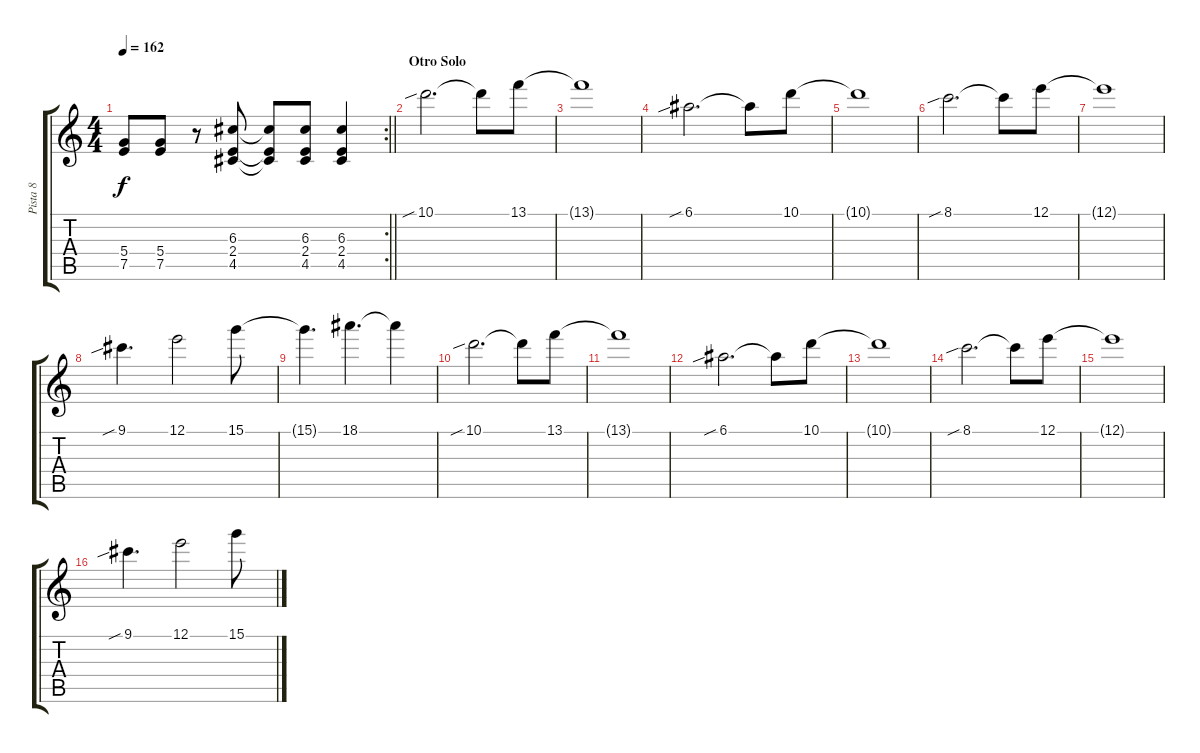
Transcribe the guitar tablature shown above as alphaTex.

\track ("Pista 8" "Pista 8") {instrument distortionguitar}
\staff {score tabs}
\tuning (E4 B3 G3 D3 A2 D2) {hide}
\rc 2
\ts (4 4)
\tempo 162
\clef g2
\barLineRight lightlight
\ks c
(5.4{t} 7.5{t}).8{dy f} (5.4 7.5).8 r.8 (6.3 2.4 4.5).8 (6.3{t} 2.4{t} 4.5{t}).8 (6.3 2.4 4.5).8 (6.3 2.4 4.5).4 |
\section ("" "Otro Solo")
10.1{sib}.2{d} 10.1{t}.8 13.1.8 |
13.1{t}.1 |
6.1{sib}.2{d} 6.1{t}.8 10.1.8 |
10.1{t}.1 |
8.1{sib}.2{d} 8.1{t}.8 12.1.8 |
12.1{t}.1 |
9.1{sib}.4{d} 12.1.2 15.1.8 |
15.1{t}.4{d} 18.1.4{d} 18.1{t}.4 |
10.1{sib}.2{d} 10.1{t}.8 13.1.8 |
13.1{t}.1 |
6.1{sib}.2{d} 6.1{t}.8 10.1.8 |
10.1{t}.1 |
8.1{sib}.2{d} 8.1{t}.8 12.1.8 |
12.1{t}.1 |
9.1{sib}.4{d} 12.1.2 15.1.8
